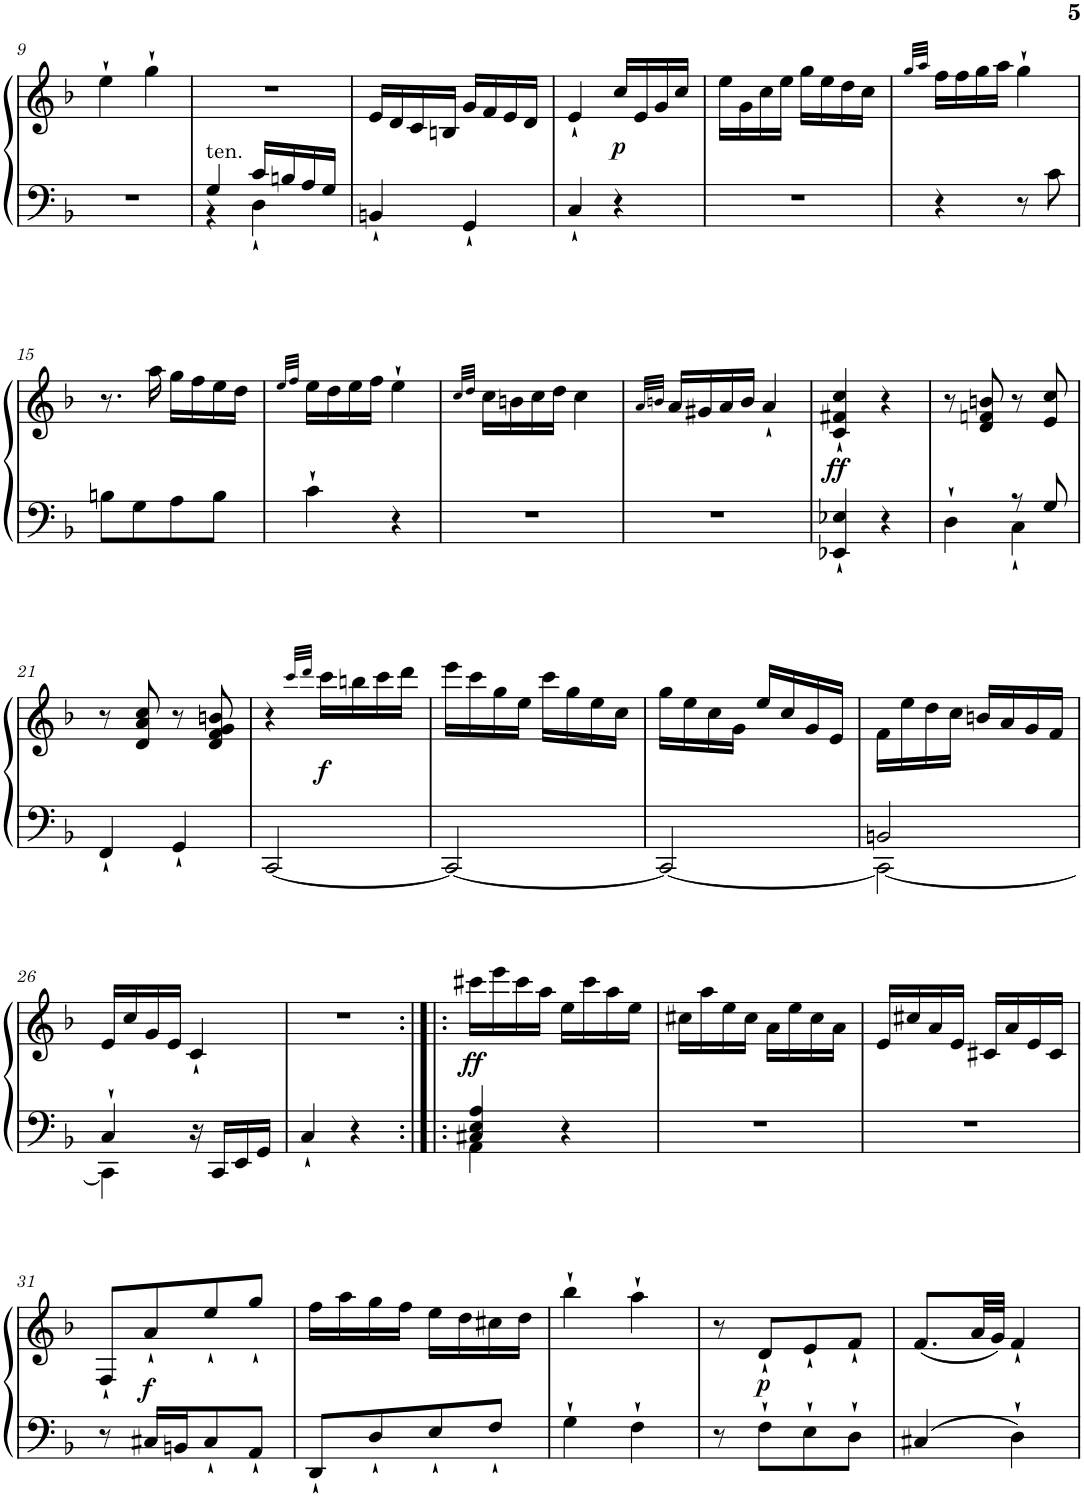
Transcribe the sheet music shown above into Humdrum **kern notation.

**kern	**kern	**dynam
*part1	*part1	*part1
*staff2	*staff1	*staff1/2
*I"Фортепиано	*	*
!!LO:PB:g=z
*clefF4	*clefG2	*
*k[b-]	*k[b-]	*
*F:	*F:	*
*M2/4	*M2/4	*
=9	=9	=9
2r	4ee`\	.
.	4gg`\	.
=10	=10	=10
*^	*	*
!LO:TX:a:t=ten.	!	!	!
4G/	4r	2r	.
16c/LL	4D`\	.	.
16Bn/	.	.	.
16A/	.	.	.
16G/JJ	.	.	.
*v	*v	*	*
=11	=11	=11
4BBn`/	16e/LL	.
.	16d/	.
.	16c/	.
.	16Bn/JJ	.
4GG`/	16g/LL	.
.	16f/	.
.	16e/	.
.	16d/JJ	.
=12	=12	=12
4C`/	4e`/	.
!	!	!LO:DY:b
4r	16cc/LL	p
.	16e/	.
.	16g/	.
.	16cc/JJ	.
=13	=13	=13
2r	16ee\LL	.
.	16g\	.
.	16cc\	.
.	16ee\JJ	.
.	16gg\LL	.
.	16ee\	.
.	16dd\	.
.	16cc\JJ	.
=14	=14	=14
.	32qgg/LLL	.
.	32qaa/JJJ	.
4r	16ff\LL	.
.	16ff\	.
.	16gg\	.
.	16aa\JJ	.
8r	4gg`\	.
8c\	.	.
!!LO:LB:g=z
=15	=15	=15
8Bn\L	8.r	.
8G\	.	.
.	16aa\	.
8A\	16gg\LL	.
.	16ff\	.
8B\J	16ee\	.
.	16dd\JJ	.
=16	=16	=16
.	32qee/LLL	.
.	32qff/JJJ	.
4c`\	16ee\LL	.
.	16dd\	.
.	16ee\	.
.	16ff\JJ	.
4r	4ee`\	.
=17	=17	=17
.	32qcc/LLL	.
.	32qdd/JJJ	.
2r	16cc\LL	.
.	16bn\	.
.	16cc\	.
.	16dd\JJ	.
.	4cc\	.
=18	=18	=18
.	32qa/LLL	.
.	32qbn/JJJ	.
2r	16a/LL	.
.	16g#X/	.
.	16a/	.
.	16b/JJ	.
.	4a`/	.
=19	=19	=19
!	!	!LO:DY:b
4EE-X/` 4E-X/`	4c/` 4f#X/` 4cc/`	ff
4r	4r	.
=20	=20	=20
*^	*	*
4D`\	4ryy	8r	.
.	.	8d/ 8fn/ 8bn/	.
8r	4C`\	8r	.
8G/	.	8e/ 8cc/	.
*v	*v	*	*
!!LO:LB:g=z
=21	=21	=21
4FF`/	8r	.
.	8d/ 8a/ 8cc/	.
4GG`/	8r	.
.	8d/ 8f/ 8g/ 8bn/	.
=22	=22	=22
[2CC/	4r	.
.	32qccc/LLL	.
.	32qddd/JJJ	.
!	!	!LO:DY:b
.	16ccc\LL	f
.	16bbn\	.
.	16ccc\	.
.	16ddd\JJ	.
=23	=23	=23
2CC/_	16eee\LL	.
.	16ccc\	.
.	16gg\	.
.	16ee\JJ	.
.	16ccc\LL	.
.	16gg\	.
.	16ee\	.
.	16cc\JJ	.
=24	=24	=24
2CC/_	16gg\LL	.
.	16ee\	.
.	16cc\	.
.	16g\JJ	.
.	16ee/LL	.
.	16cc/	.
.	16g/	.
.	16e/JJ	.
=25	=25	=25
*^	*	*
2CC\_	2BBn/	16f\LL	.
.	.	16ee\	.
.	.	16dd\	.
.	.	16cc\JJ	.
.	.	16bn/LL	.
.	.	16a/	.
.	.	16g/	.
.	.	16f/JJ	.
!!LO:LB:g=z
=26	=26	=26	=26
4CC\]	4C`/	16e/LL	.
.	.	16cc/	.
.	.	16g/	.
.	.	16e/JJ	.
16r	4ryy	4c`/	.
16CC/LL	.	.	.
16EE/	.	.	.
16GG/JJ	.	.	.
*v	*v	*	*
=27	=27	=27
4C`/	2r	.
4r	.	.
=28:|!|:	=28:|!|:	=28:|!|:
*^	*	*
!	!	!	!LO:DY:b
4C#X/ 4E/ 4A/	4AA\	16ccc#X\LL	ff
.	.	16eee\	.
.	.	16ccc#\	.
.	.	16aa\JJ	.
4r	4ryy	16ee\LL	.
.	.	16ccc#\	.
.	.	16aa\	.
.	.	16ee\JJ	.
*v	*v	*	*
=29	=29	=29
2r	16cc#X\LL	.
.	16aa\	.
.	16ee\	.
.	16cc#\JJ	.
.	16a\LL	.
.	16ee\	.
.	16cc#\	.
.	16a\JJ	.
=30	=30	=30
2r	16e/LL	.
.	16cc#X/	.
.	16a/	.
.	16e/JJ	.
.	16c#X/LL	.
.	16a/	.
.	16e/	.
.	16c#/JJ	.
!!LO:LB:g=z
=31	=31	=31
8r	8F`/L	.
!	!	!LO:DY:b
16C#X/LL	8a`/	f
16BBn/J	.	.
8C#`/	8ee`/	.
8AA`/J	8gg`/J	.
=32	=32	=32
8DD`/L	16ff\LL	.
.	16aa\	.
8D`/	16gg\	.
.	16ff\JJ	.
8E`/	16ee\LL	.
.	16dd\	.
8F`/J	16cc#X\	.
.	16dd\JJ	.
=33	=33	=33
4G`\	4bb-`\	.
4F`\	4aa`\	.
=34	=34	=34
8r	8r	.
!	!	!LO:DY:b
8F`\L	8d`/L	p
8E`\	8e`/	.
8D`\J	8f`/J	.
=35	=35	=35
4C#X/	(<8.f/L	.
.	32a/LL	.
.	32g/JJJ)	.
4D`\	4f`/	.
=	=	=
*-	*-	*-
